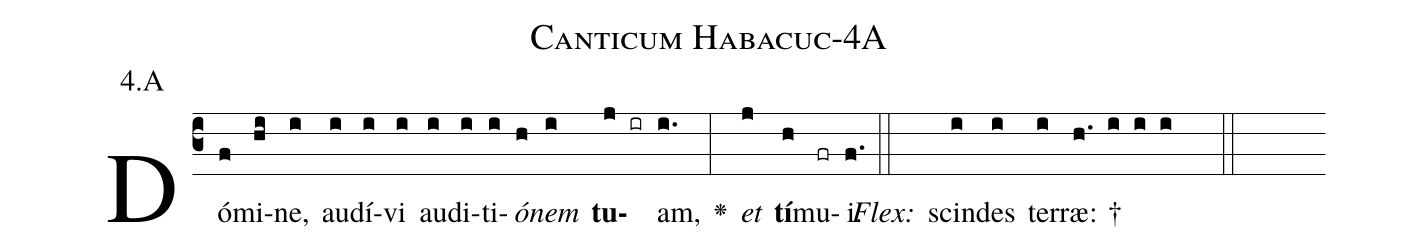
name: Canticum Habacuc-4A;
annotation: 4.A;
%%
(c3)Dó(f)mi(hi)ne,(i) au(i)dí(i)vi(i) au(i)di(i)ti(i)<i>ó</i>(h)<i>nem</i>(i) <b>tu</b>(j ir)am,(i.) <v>\greheightstar</v>(:) <i>et</i>(j) <b>tí</b>(h)mu(fr)i.(f.) (::)
<i>Flex:</i>()  scin(i)des(i) ter(i)ræ: †(h. i i i  ::)

%E(i) u(h) o(i) u(j) a(h) e.(f.) (::)
